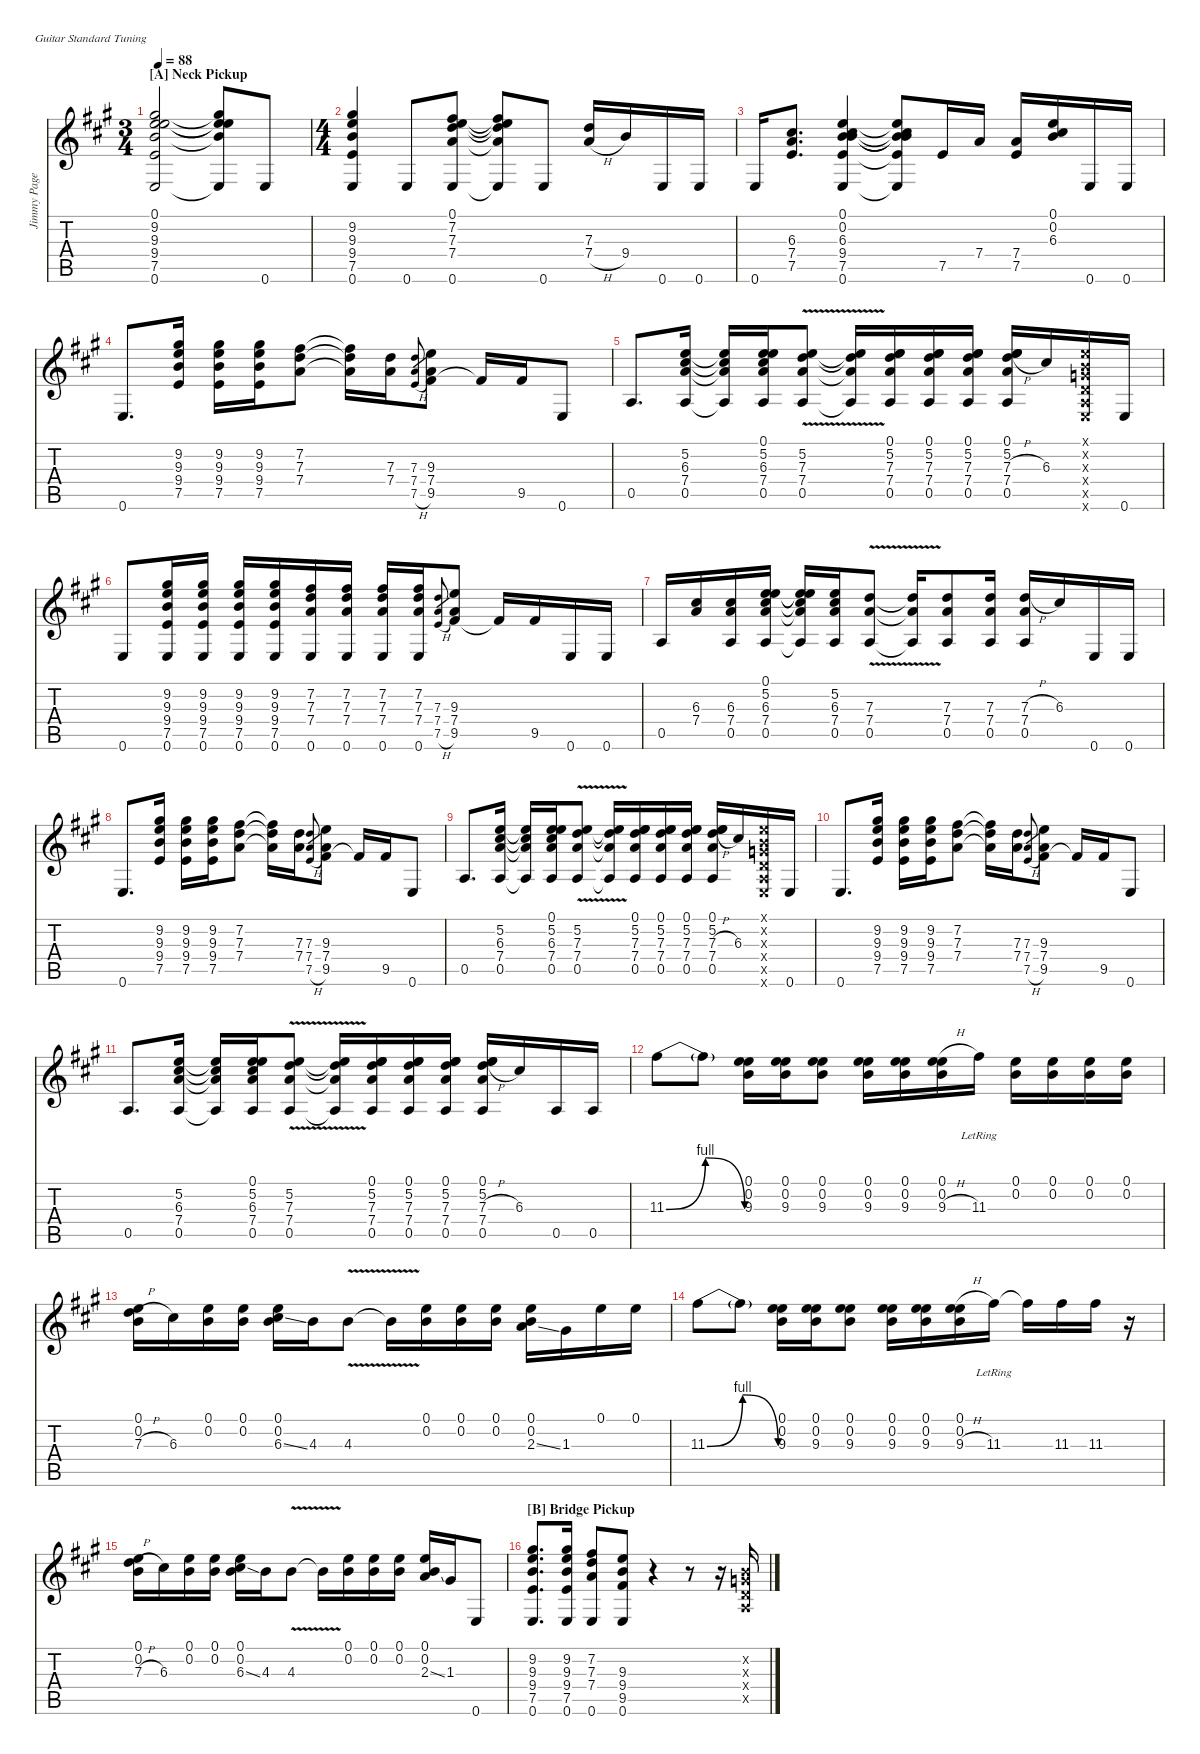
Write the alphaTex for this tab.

\defaultSystemsLayout 4
\hideDynamics
\bracketExtendMode nobrackets
\otherSystemsTrackNameOrientation horizontal
\track ("Jimmy Page" "Jimmy Page") {instrument overdrivenguitar}
\staff {score tabs}
\tuning (E4 B3 G3 D3 A2 E2)
\ts (3 4)
\beaming (8 2 2 2)
\section ("A" "Neck Pickup")
\tempo 88
\clef g2
\ks a
(0.6 9.4 0.1 9.3 9.2 7.5).2{dy mf instrument overdrivenguitar} (0.6{t} 9.4{t} 0.1{t} 9.3{t} 9.2{t}).8 0.6.8 |
\ts (4 4)
\beaming (8 2 2 2 2)
(0.6 9.4 9.3 9.2 7.5).4 0.6.8 (0.6 7.4 7.3 0.1 7.2).8 (0.6{t} 7.4{t} 7.3{t} 0.1{t} 7.2{t}).8 0.6.8 (7.4{h} 7.3).16 9.4.16 0.6.16 0.6.16 |
0.6.16 (7.5 7.4 6.3).8{d} (0.6 7.5 9.4 0.2 6.3 0.1).4 (0.6{t} 7.5{t} 9.4{t} 0.2{t} 6.3{t} 0.1{t}).8 7.5.16 7.4.16 (7.5 7.4).16 (0.2 6.3 0.1).16 0.6.16 0.6.16 |
0.6.8{d} (9.4 9.3 9.2 7.5).16 (9.4 9.3 9.2 7.5).16 (9.4 9.3 9.2 7.5).16 (7.4 7.3 7.2).8 (7.4{t} 7.3{t} 7.2{t}).16 (7.4 7.3).16 (7.5{h} 7.4 7.3).8{gr} (9.5 7.4 9.3).8 9.5{t}.16 9.5.16 0.6.8 |
0.5.8{d} (0.5 7.4 6.3 5.2).16 (0.5{t} 7.4{t} 6.3{t} 5.2{t}).16 (0.5 7.4 6.3 5.2 0.1).16 (0.5{v} 7.4{v} 7.3{v} 5.2{v}).8 (0.5{t} 7.4{t} 7.3{t} 5.2{t}).16 (0.5 7.4 7.3 5.2 0.1).16 (0.5 7.4 7.3 5.2 0.1).16 (0.5 7.4 7.3 5.2 0.1).16 (0.5 7.4 7.3{h} 5.2 0.1).16 6.3.16 (0.6{x} 0.5{x} 0.4{x} 0.3{x} 0.2{x} 0.1{x}).16 0.6.16 |
0.6.8 (0.6 9.4 9.3 9.2 7.5).16 (0.6 9.4 9.3 9.2 7.5).16 (0.6 9.4 9.3 9.2 7.5).16 (0.6 9.4 9.3 9.2 7.5).16 (0.6 7.4 7.3 7.2).16 (0.6 7.4 7.3 7.2).16 (0.6 7.4 7.3 7.2).16 (0.6 7.4 7.3 7.2).16 (7.5{h} 7.4 7.3).8{gr} (9.5 9.3 7.4).8 9.5{t}.16 9.5.16 0.6.16 0.6.16 |
0.5.16 (7.4 6.3).16 (0.5 7.4 6.3).16 (0.5 7.4 6.3 0.1 5.2).16 (0.5{t} 7.4{t} 6.3{t} 0.1{t} 5.2{t}).16 (0.5 7.4 6.3 5.2).16 (0.5 7.4{v} 7.3).8 (0.5{t} 7.4{t} 7.3{t}).16 (0.5 7.4 7.3).8 (0.5 7.4 7.3).16 (0.5 7.4 7.3{h}).16 6.3.16 0.6.16 0.6.16 |
0.6.8{d} (9.4 9.3 9.2 7.5).16 (9.4 9.3 9.2 7.5).16 (9.4 9.3 9.2 7.5).16 (7.4 7.3 7.2).8 (7.4{t} 7.3{t} 7.2{t}).16 (7.4 7.3).16 (7.5{h} 7.4 7.3).8{gr} (9.5 9.3 7.4).8 9.5{t}.16 9.5.16 0.6.8 |
0.5.8{d} (0.5 7.4 6.3 5.2).16 (0.5{t} 7.4{t} 6.3{t} 5.2{t}).16 (0.5 7.4 6.3 5.2 0.1).16 (0.5 7.4 7.3{v} 5.2).8 (0.5{t} 7.4{t} 7.3{t} 5.2{t}).16 (0.5 7.4 7.3 5.2 0.1).16 (0.5 7.4 7.3 5.2 0.1).16 (0.5 7.4 7.3 5.2 0.1).16 (0.5 7.4 7.3{h} 5.2 0.1).16 6.3.16 (0.6{x} 0.5{x} 0.4{x} 0.3{x} 0.2{x} 0.1{x}).16 0.6.16 |
0.6.8{d} (9.4 9.3 9.2 7.5).16 (9.4 9.3 9.2 7.5).16 (9.4 9.3 9.2 7.5).16 (7.4 7.3 7.2).8 (7.4{t} 7.3{t} 7.2{t}).16 (7.4 7.3).16 (7.5{h} 7.4 7.3).8{gr} (9.5 9.3 7.4).8 9.5{t}.16 9.5.16 0.6.8 |
0.5.8{d} (0.5 7.4 6.3 5.2).16 (0.5{t} 7.4{t} 6.3{t} 5.2{t}).16 (0.5 7.4 6.3 5.2 0.1).16 (0.5 7.4{v} 7.3 5.2).8 (0.5{t} 7.4{t} 7.3{t} 5.2{t}).16 (0.5 7.4 7.3 5.2 0.1).16 (0.5 7.4 7.3 5.2 0.1).16 (0.5 7.4 7.3 5.2 0.1).16 (0.5 7.4 7.3{h} 5.2 0.1).16 6.3.16 0.5.16 0.5.16 |
11.3{be (bendrelease 0 0 10.2 4 20.4 4 30 0)}.8 11.3{t}.8 (0.2 9.3 0.1).16 (0.2 9.3 0.1).16 (0.2 9.3 0.1).8 (0.2 9.3 0.1).16 (0.2 9.3 0.1).16 (0.2 9.3{h} 0.1).16 11.3{lr}.16 (0.2 0.1).16 (0.2 0.1).16 (0.2 0.1).16 (0.2 0.1).16 |
(0.2 7.3{h} 0.1).16 6.3.16 (0.2 0.1).16 (0.2 0.1).16 (0.2 6.3{ss} 0.1).16 4.3.16 4.3{v}.8 4.3{t}.16 (0.2 0.1).16 (0.2 0.1).16 (0.2 0.1).16 (2.3{ss} 0.2 0.1).16 1.3.16 0.1.16 0.1.16 |
11.3{be (bendrelease 0 0 10.2 4 20.4 4 30 0)}.8 11.3{t}.8 (0.2 9.3 0.1).16 (0.2 9.3 0.1).16 (0.2 9.3 0.1).8 (0.2 9.3 0.1).16 (0.2 9.3 0.1).16 (0.2 9.3{h} 0.1).16 11.3{lr}.16 11.3{t}.16 11.3.16 11.3.16 r.16 |
(0.2 7.3{h} 0.1).16 6.3.16 (0.2 0.1).16 (0.2 0.1).16 (0.2 6.3{ss} 0.1).16 4.3.16 4.3{v}.8 4.3{t}.16 (0.2 0.1).16 (0.2 0.1).16 (0.2 0.1).16 (2.3{ss} 0.2 0.1).16 1.3.16 0.6.8 |
\section ("B" "Bridge Pickup")
(0.6 9.4 9.3 9.2 7.5).8{d} (0.6 9.4 9.3 9.2 7.5).16 (0.6 7.4 7.3 7.2).8 (0.6 9.5 9.4 9.3).8 r.4 r.8 r.16 (0.5{x} 0.4{x} 0.3{x} 0.2{x}).16
